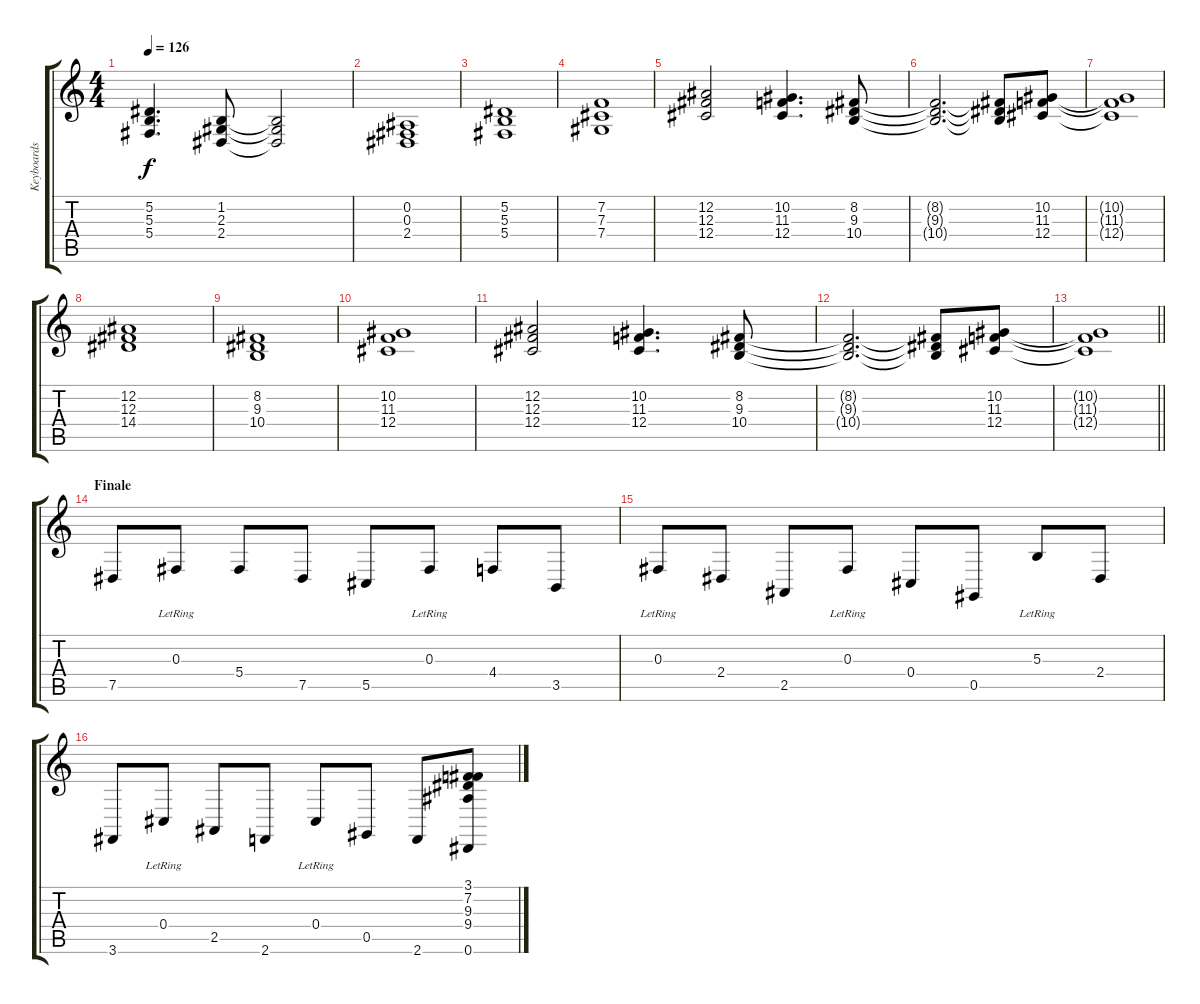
\track ("Keyboards" "Keyboards") {instrument synthstrings1}
\staff {score tabs}
\tuning (Eb4 Bb3 Gb3 Db3 Ab2 Eb2) {hide}
\ts (4 4)
\tempo 126
\clef g2
\ks c
(5.2{t} 5.3{t} 5.4{t}).4{d dy f} (1.2 2.3 2.4).8 (1.2{t} 2.3{t} 2.4{t}).2 |
(0.2 0.3 2.4).1 |
(5.2 5.3 5.4).1 |
(7.2 7.3 7.4).1 |
(12.2 12.3 12.4).2 (10.2 11.3 12.4).4{d} (8.2 9.3 10.4).8 |
(8.2{t} 9.3{t} 10.4{t}).2{d} (8.2{t} 9.3{t} 10.4{t}).8 (10.2 11.3 12.4).8 |
(10.2{t} 11.3{t} 12.4{t}).1 |
(12.2 12.3 14.4).1 |
(8.2 9.3 10.4).1 |
(10.2 11.3 12.4).1 |
(12.2 12.3 12.4).2 (10.2 11.3 12.4).4{d} (8.2 9.3 10.4).8 |
(8.2{t} 9.3{t} 10.4{t}).2{d} (8.2{t} 9.3{t} 10.4{t}).8 (10.2 11.3 12.4).8 |
\barLineRight lightlight
(10.2{t} 11.3{t} 12.4{t}).1 |
\section ("" "Finale")
7.5.8{instrument harpsichord} 0.3{lr}.8 5.4.8 7.5.8 5.5.8 0.3{lr}.8 4.4.8 3.5.8 |
0.3{lr}.8 2.4.8 2.5.8 0.3{lr}.8 0.4.8 0.5.8 5.3{lr}.8 2.4.8 |
3.6.8 0.4{lr}.8 2.5.8 2.6.8 0.4{lr}.8 0.5.8 2.6.8 (3.1 7.2 9.3 9.4 0.6).8{instrument synthstrings1}
